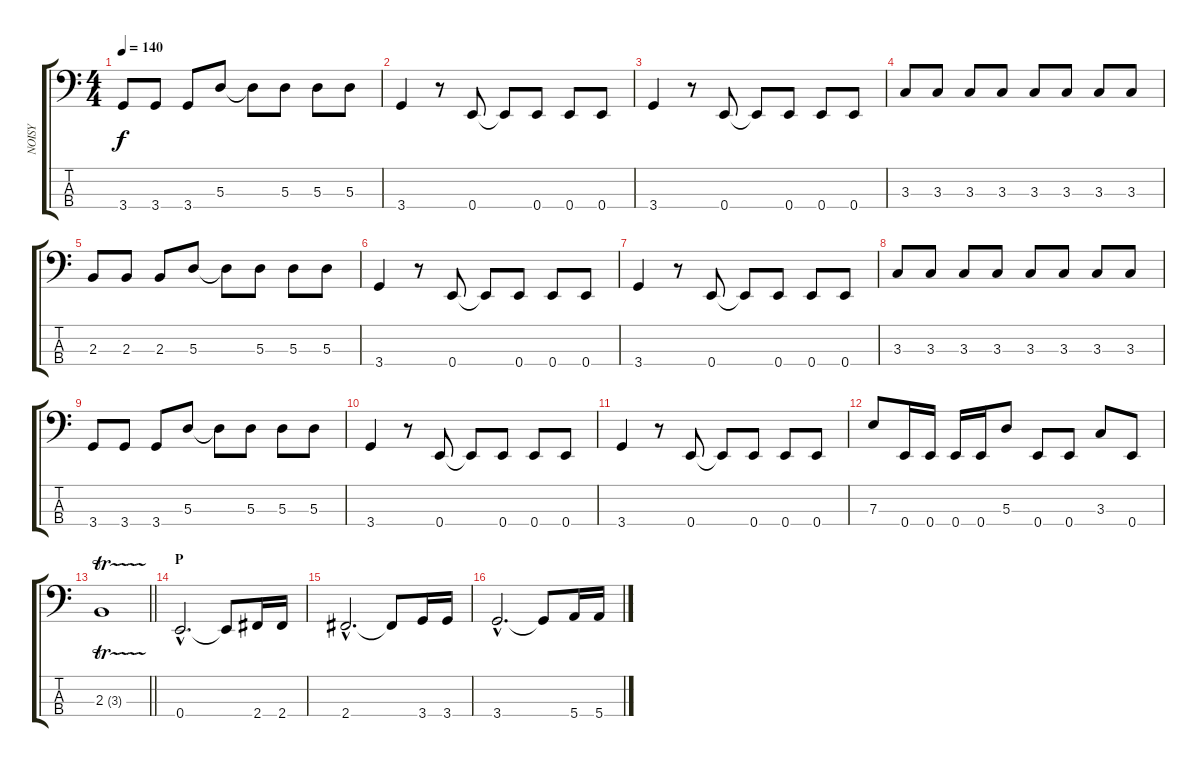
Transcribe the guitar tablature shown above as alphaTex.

\track ("NOISY" "NOISY") {instrument electricbasspick}
\staff {score tabs}
\tuning (G2 D2 A1 E1) {hide}
\ts (4 4)
\tempo 140
\clef f4
\ks c
3.4.8{dy f} 3.4.8 3.4.8 5.3.8 5.3{t}.8 5.3.8 5.3.8 5.3.8 |
3.4.4 r.8 0.4.8 0.4{t}.8 0.4.8 0.4.8 0.4.8 |
3.4.4 r.8 0.4.8 0.4{t}.8 0.4.8 0.4.8 0.4.8 |
3.3.8 3.3.8 3.3.8 3.3.8 3.3.8 3.3.8 3.3.8 3.3.8 |
2.3.8 2.3.8 2.3.8 5.3.8 5.3{t}.8 5.3.8 5.3.8 5.3.8 |
3.4.4 r.8 0.4.8 0.4{t}.8 0.4.8 0.4.8 0.4.8 |
3.4.4 r.8 0.4.8 0.4{t}.8 0.4.8 0.4.8 0.4.8 |
3.3.8 3.3.8 3.3.8 3.3.8 3.3.8 3.3.8 3.3.8 3.3.8 |
3.4.8 3.4.8 3.4.8 5.3.8 5.3{t}.8 5.3.8 5.3.8 5.3.8 |
3.4.4 r.8 0.4.8 0.4{t}.8 0.4.8 0.4.8 0.4.8 |
3.4.4 r.8 0.4.8 0.4{t}.8 0.4.8 0.4.8 0.4.8 |
7.3.8 0.4.16 0.4.16 0.4.16 0.4.16 5.3.8 0.4.8 0.4.8 3.3.8 0.4.8 |
\barLineRight lightlight
2.3{tr (3 16)}.1 |
\section ("" "P")
0.4{hac}.2{d} 0.4{t}.8 2.4.16 2.4.16 |
2.4{hac}.2{d} 2.4{t}.8 3.4.16 3.4.16 |
3.4{hac}.2{d} 3.4{t}.8 5.4.16 5.4.16
